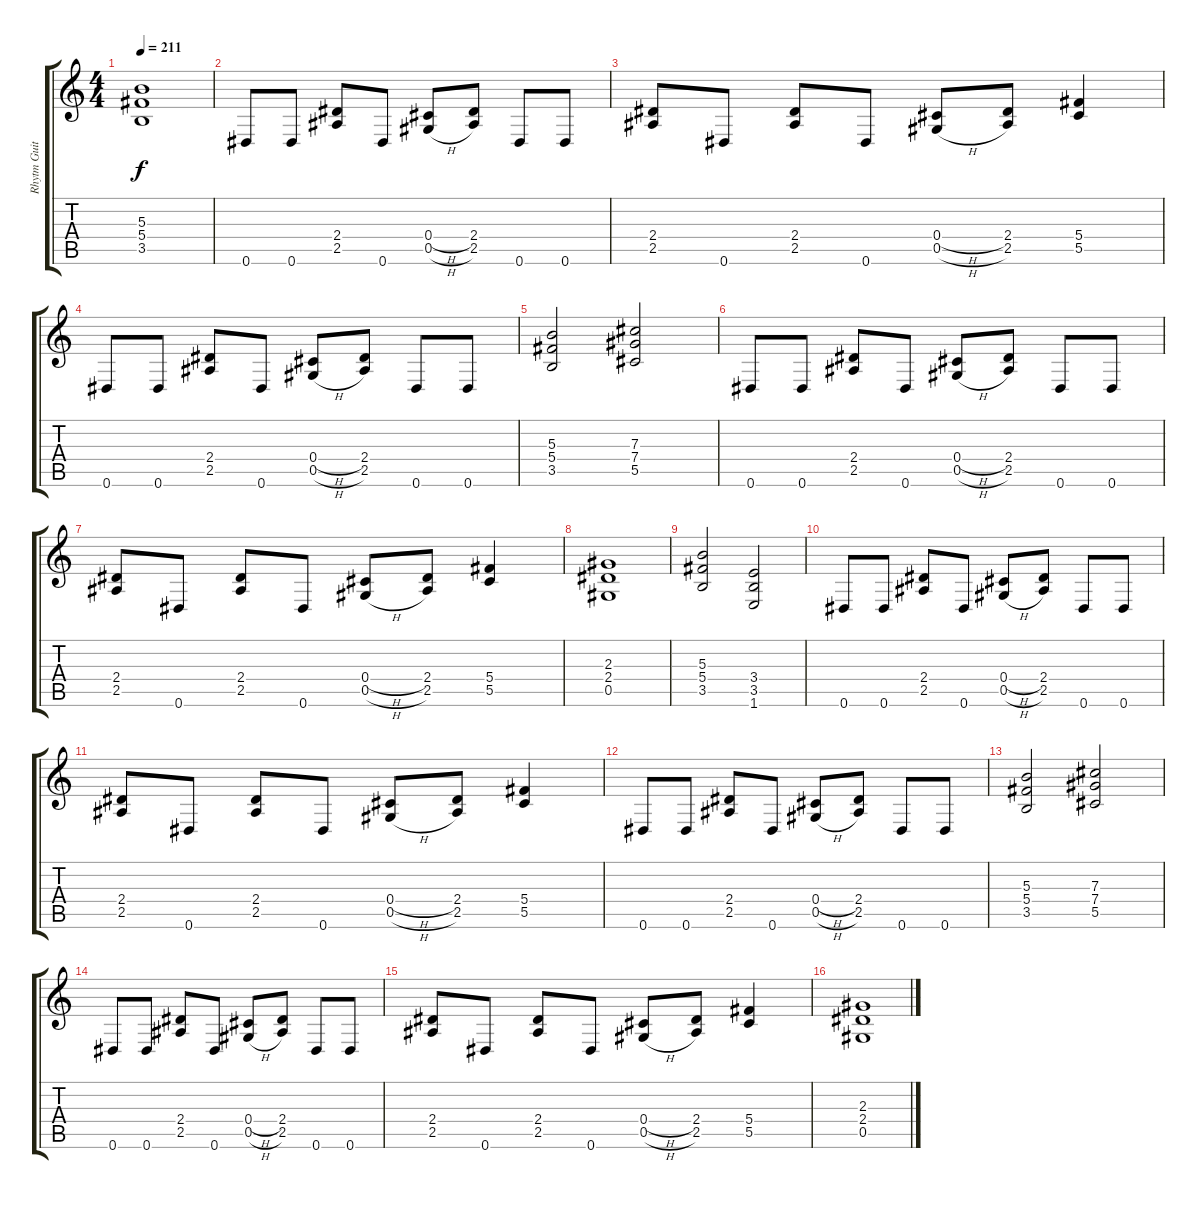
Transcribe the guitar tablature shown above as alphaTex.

\track ("Rhytm Guitar" "Rhytm Guit") {instrument distortionguitar}
\staff {score tabs}
\tuning (Eb4 Bb3 Gb3 Db3 Ab2 Eb2) {hide}
\ts (4 4)
\tempo 211
\clef g2
\ks c
(5.3{t} 5.4{t} 3.5{t}).1{dy f} |
0.6.8 0.6.8 (2.4 2.5).8 0.6.8 (0.4{h} 0.5{h}).8 (2.4 2.5).8 0.6.8 0.6.8 |
(2.4 2.5).8 0.6.8 (2.4 2.5).8 0.6.8 (0.4{h} 0.5{h}).8 (2.4 2.5).8 (5.4 5.5).4 |
0.6.8 0.6.8 (2.4 2.5).8 0.6.8 (0.4{h} 0.5{h}).8 (2.4 2.5).8 0.6.8 0.6.8 |
(5.3 5.4 3.5).2 (7.3 7.4 5.5).2 |
0.6.8 0.6.8 (2.4 2.5).8 0.6.8 (0.4{h} 0.5{h}).8 (2.4 2.5).8 0.6.8 0.6.8 |
(2.4 2.5).8 0.6.8 (2.4 2.5).8 0.6.8 (0.4{h} 0.5{h}).8 (2.4 2.5).8 (5.4 5.5).4 |
(2.3 2.4 0.5).1 |
(5.3 5.4 3.5).2 (3.4 3.5 1.6).2 |
0.6.8 0.6.8 (2.4 2.5).8 0.6.8 (0.4{h} 0.5{h}).8 (2.4 2.5).8 0.6.8 0.6.8 |
(2.4 2.5).8 0.6.8 (2.4 2.5).8 0.6.8 (0.4{h} 0.5{h}).8 (2.4 2.5).8 (5.4 5.5).4 |
0.6.8 0.6.8 (2.4 2.5).8 0.6.8 (0.4{h} 0.5{h}).8 (2.4 2.5).8 0.6.8 0.6.8 |
(5.3 5.4 3.5).2 (7.3 7.4 5.5).2 |
0.6.8 0.6.8 (2.4 2.5).8 0.6.8 (0.4{h} 0.5{h}).8 (2.4 2.5).8 0.6.8 0.6.8 |
(2.4 2.5).8 0.6.8 (2.4 2.5).8 0.6.8 (0.4{h} 0.5{h}).8 (2.4 2.5).8 (5.4 5.5).4 |
(2.3 2.4 0.5).1
